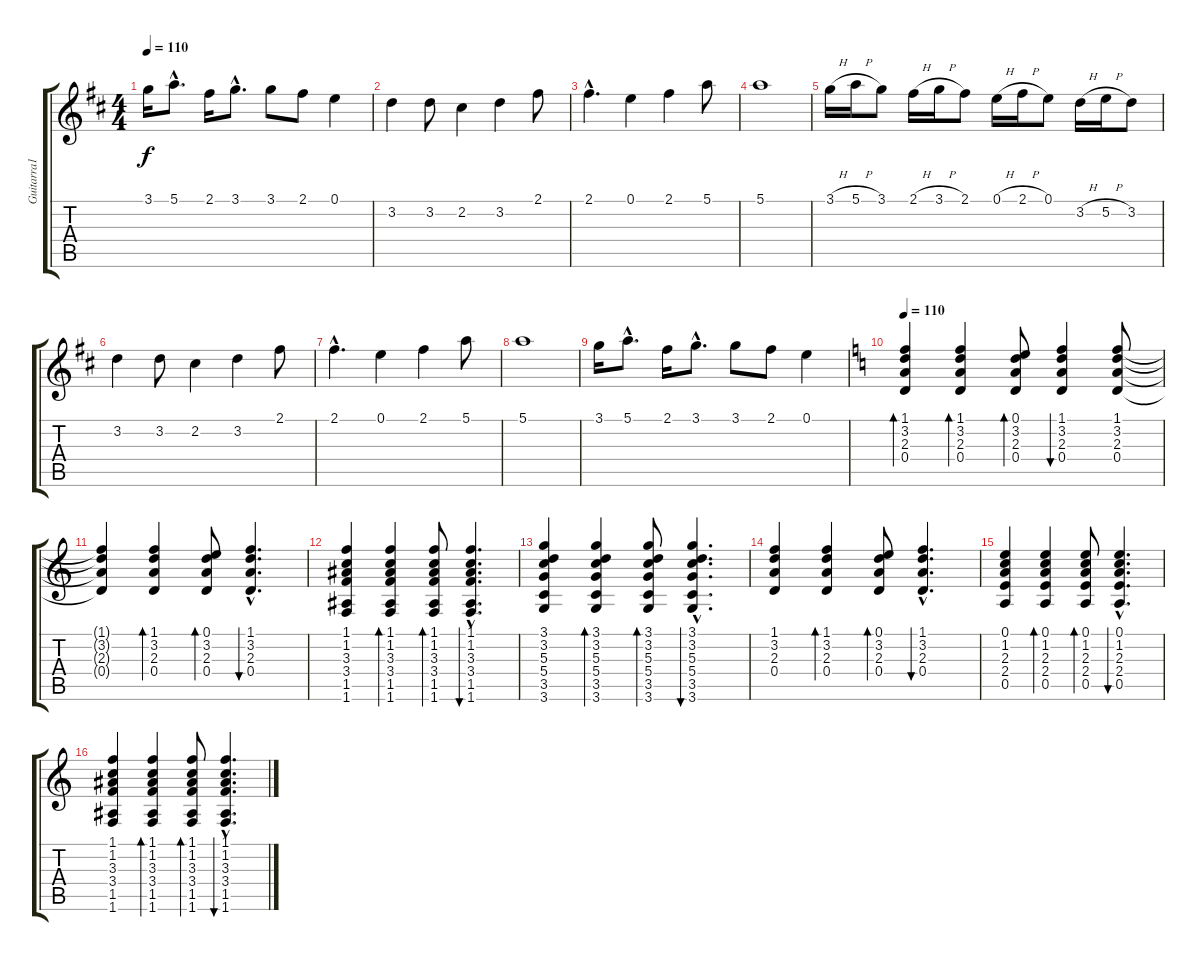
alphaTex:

\track ("Guitarra1" "Guitarra1") {instrument acousticguitarnylon}
\staff {score tabs}
\tuning (E4 B3 G3 D3 A2 E2) {hide}
\ts (4 4)
\tempo 110
\clef g2
\ks d
3.1.16{dy f} 5.1{hac}.8{d} 2.1.16 3.1{hac}.8{d} 3.1.8 2.1.8 0.1.4 |
3.2.4 3.2.8 2.2.4 3.2.4 2.1.8 |
2.1{hac}.4{d} 0.1.4 2.1.4 5.1.8 |
5.1.1 |
3.1{h}.16 5.1{h}.16 3.1.8 2.1{h}.16 3.1{h}.16 2.1.8 0.1{h}.16 2.1{h}.16 0.1.8 3.2{h}.16 5.2{h}.16 3.2.8 |
3.2.4 3.2.8 2.2.4 3.2.4 2.1.8 |
2.1{hac}.4{d} 0.1.4 2.1.4 5.1.8 |
5.1.1 |
3.1.16 5.1{hac}.8{d} 2.1.16 3.1{hac}.8{d} 3.1.8 2.1.8 0.1.4 |
\tempo 110
\ks c
(1.1 3.2 2.3 0.4).4{bd 240} (1.1 3.2 2.3 0.4).4{bd 60} (0.1 3.2 2.3 0.4).8{bd 60} (1.1 3.2 2.3 0.4).4{bu 60} (1.1 3.2 2.3 0.4).8 |
(1.1{t} 3.2{t} 2.3{t} 0.4{t}).4 (1.1 3.2 2.3 0.4).4{bd 60} (0.1 3.2 2.3 0.4).8{bd 60} (1.1{hac} 3.2{hac} 2.3{hac} 0.4{hac}).4{d bu 60} |
(1.1 1.2 3.3 3.4 1.5 1.6).4 (1.1 1.2 3.3 3.4 1.5 1.6).4{bd 60} (1.1 1.2 3.3 3.4 1.5 1.6).8{bd 60} (1.1{hac} 1.2{hac} 3.3{hac} 3.4{hac} 1.5{hac} 1.6{hac}).4{d bu 60} |
(3.1 3.2 5.3 5.4 3.5 3.6).4 (3.1 3.2 5.3 5.4 3.5 3.6).4{bd 60} (3.1 3.2 5.3 5.4 3.5 3.6).8{bd 60} (3.1{hac} 3.2{hac} 5.3{hac} 5.4{hac} 3.5{hac} 3.6{hac}).4{d bu 60} |
(1.1 3.2 2.3 0.4).4 (1.1 3.2 2.3 0.4).4{bd 60} (0.1 3.2 2.3 0.4).8{bd 60} (1.1{hac} 3.2{hac} 2.3{hac} 0.4{hac}).4{d bu 60} |
(0.1 1.2 2.3 2.4 0.5).4 (0.1 1.2 2.3 2.4 0.5).4{bd 60} (0.1 1.2 2.3 2.4 0.5).8{bd 60} (0.1{hac} 1.2{hac} 2.3{hac} 2.4{hac} 0.5{hac}).4{d bu 60} |
(1.1 1.2 3.3 3.4 1.5 1.6).4 (1.1 1.2 3.3 3.4 1.5 1.6).4{bd 60} (1.1 1.2 3.3 3.4 1.5 1.6).8{bd 60} (1.1{hac} 1.2{hac} 3.3{hac} 3.4{hac} 1.5{hac} 1.6{hac}).4{d bu 60}
